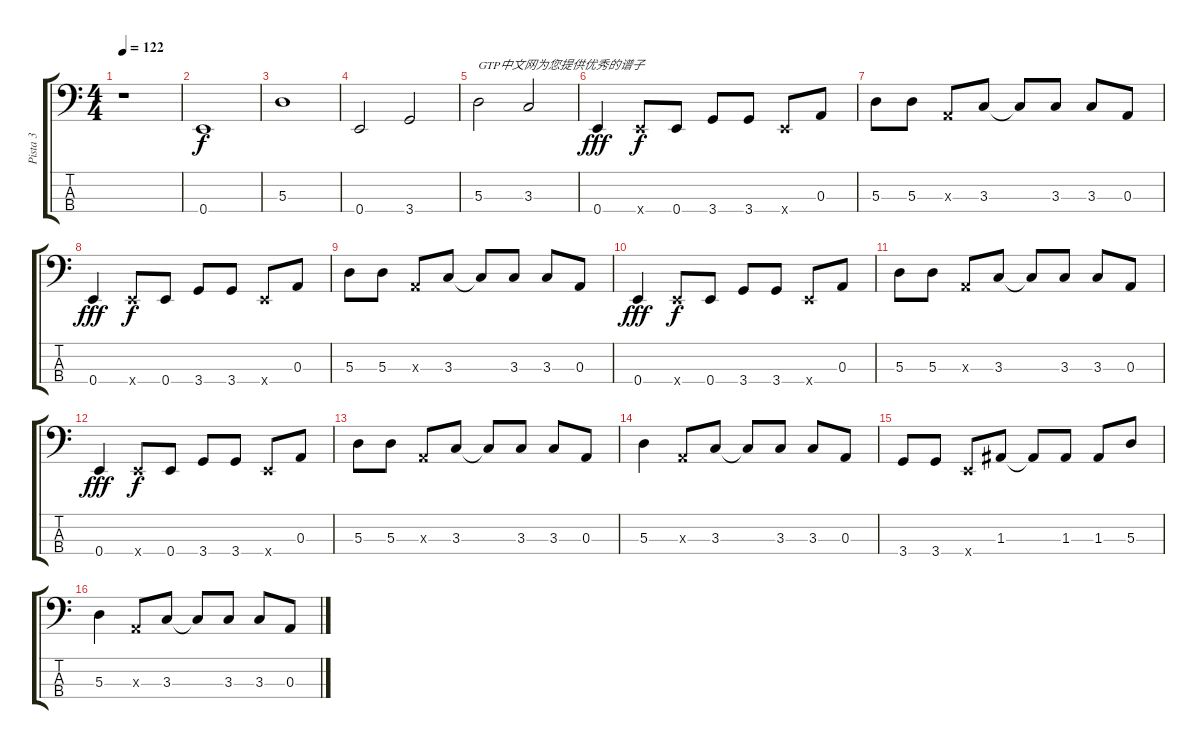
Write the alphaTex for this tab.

\track ("Pista 3" "Pista 3") {instrument acousticbass}
\staff {score tabs}
\tuning (G2 D2 A1 E1) {hide}
\ts (4 4)
\tempo 122
\clef f4
\ks c
r.1{dy f instrument acousticbass} |
0.4.1 |
5.3.1 |
0.4.2 3.4.2 |
5.3.2{txt "GTP中文网为您提供优秀的谱子"} 3.3.2 |
0.4.4{dy fff} 0.4{x}.8{dy f} 0.4.8 3.4.8 3.4.8 0.4{x}.8 0.3.8 |
5.3.8 5.3.8 0.3{x}.8 3.3.8 3.3{t}.8 3.3.8 3.3.8 0.3.8 |
0.4.4{dy fff} 0.4{x}.8{dy f} 0.4.8 3.4.8 3.4.8 0.4{x}.8 0.3.8 |
5.3.8 5.3.8 0.3{x}.8 3.3.8 3.3{t}.8 3.3.8 3.3.8 0.3.8 |
0.4.4{dy fff} 0.4{x}.8{dy f} 0.4.8 3.4.8 3.4.8 0.4{x}.8 0.3.8 |
5.3.8 5.3.8 0.3{x}.8 3.3.8 3.3{t}.8 3.3.8 3.3.8 0.3.8 |
0.4.4{dy fff} 0.4{x}.8{dy f} 0.4.8 3.4.8 3.4.8 0.4{x}.8 0.3.8 |
5.3.8 5.3.8 0.3{x}.8 3.3.8 3.3{t}.8 3.3.8 3.3.8 0.3.8 |
5.3.4 0.3{x}.8 3.3.8 3.3{t}.8 3.3.8 3.3.8 0.3.8 |
3.4.8 3.4.8 0.4{x}.8 1.3.8 1.3{t}.8 1.3.8 1.3.8 5.3.8 |
5.3.4 0.3{x}.8 3.3.8 3.3{t}.8 3.3.8 3.3.8 0.3.8
